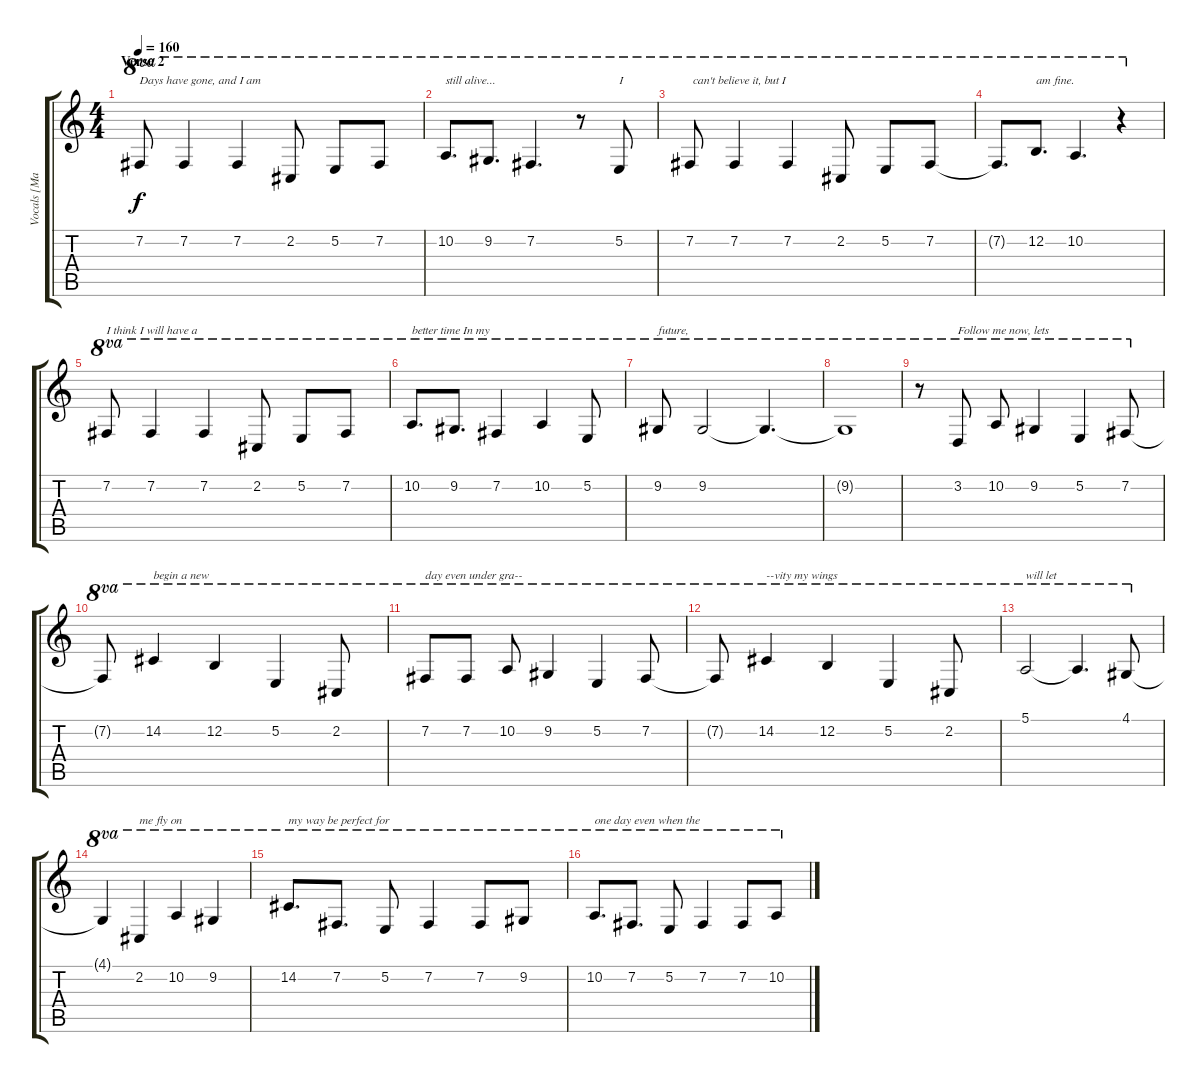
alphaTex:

\track ("Vocals [Martin]" "Vocals [Ma") {instrument lead6voice}
\staff {score tabs}
\tuning (E4 B3 G3 D3 A2 E2) {hide}
\ts (4 4)
\section ("" "Verse 2")
\tempo 160
\clef g2
\ks c
7.2.8{ot 8va txt "Days have gone, and I am " dy f} 7.2.4{ot 8va} 7.2.4{ot 8va} 2.2.8{ot 8va} 5.2.8{ot 8va} 7.2.8{ot 8va} |
10.2.8{d ot 8va txt "still alive..."} 9.2.8{d ot 8va} 7.2.4{d ot 8va} r.8{ot 8va} 5.2.8{ot 8va txt "I"} |
7.2.8{ot 8va txt " can't believe it, but I"} 7.2.4{ot 8va} 7.2.4{ot 8va} 2.2.8{ot 8va} 5.2.8{ot 8va} 7.2.8{ot 8va} |
7.2{t}.8{d ot 8va} 12.2.8{d ot 8va txt "am fine."} 10.2.4{d ot 8va} r.4{ot 8va} |
7.2.8{ot 8va txt "I think I will have a"} 7.2.4{ot 8va} 7.2.4{ot 8va} 2.2.8{ot 8va} 5.2.8{ot 8va} 7.2.8{ot 8va} |
10.2.8{d ot 8va txt "better time In my "} 9.2.8{d ot 8va} 7.2.4{ot 8va} 10.2.4{ot 8va} 5.2.8{ot 8va} |
9.2.8{ot 8va txt "future,"} 9.2.2{ot 8va} 9.2{t}.4{d ot 8va} |
9.2{t}.1{ot 8va} |
r.8{ot 8va} 3.2.8{ot 8va txt "Follow me now, lets"} 10.2.8{ot 8va} 9.2.4{ot 8va} 5.2.4{ot 8va} 7.2.8{ot 8va} |
7.2{t}.8{ot 8va} 14.2.4{ot 8va txt "begin a new "} 12.2.4{ot 8va} 5.2.4{ot 8va} 2.2.8{ot 8va} |
7.2.8{ot 8va txt "day even under gra--"} 7.2.8{ot 8va} 10.2.8{ot 8va} 9.2.4{ot 8va} 5.2.4{ot 8va} 7.2.8{ot 8va} |
7.2{t}.8{ot 8va} 14.2.4{ot 8va txt "--vity my wings "} 12.2.4{ot 8va} 5.2.4{ot 8va} 2.2.8{ot 8va} |
5.1.2{ot 8va txt "will let"} 5.1{t}.4{d ot 8va} 4.1.8{ot 8va} |
4.1{t}.4{ot 8va} 2.2.4{ot 8va txt "me fly on "} 10.2.4{ot 8va} 9.2.4{ot 8va} |
14.2.8{d ot 8va txt "my way be perfect for "} 7.2.8{d ot 8va} 5.2.8{ot 8va} 7.2.4{ot 8va} 7.2.8{ot 8va} 9.2.8{ot 8va} |
10.2.8{d ot 8va txt "one day even when the"} 7.2.8{d ot 8va} 5.2.8{ot 8va} 7.2.4{ot 8va} 7.2.8{ot 8va} 10.2.8{ot 8va}
